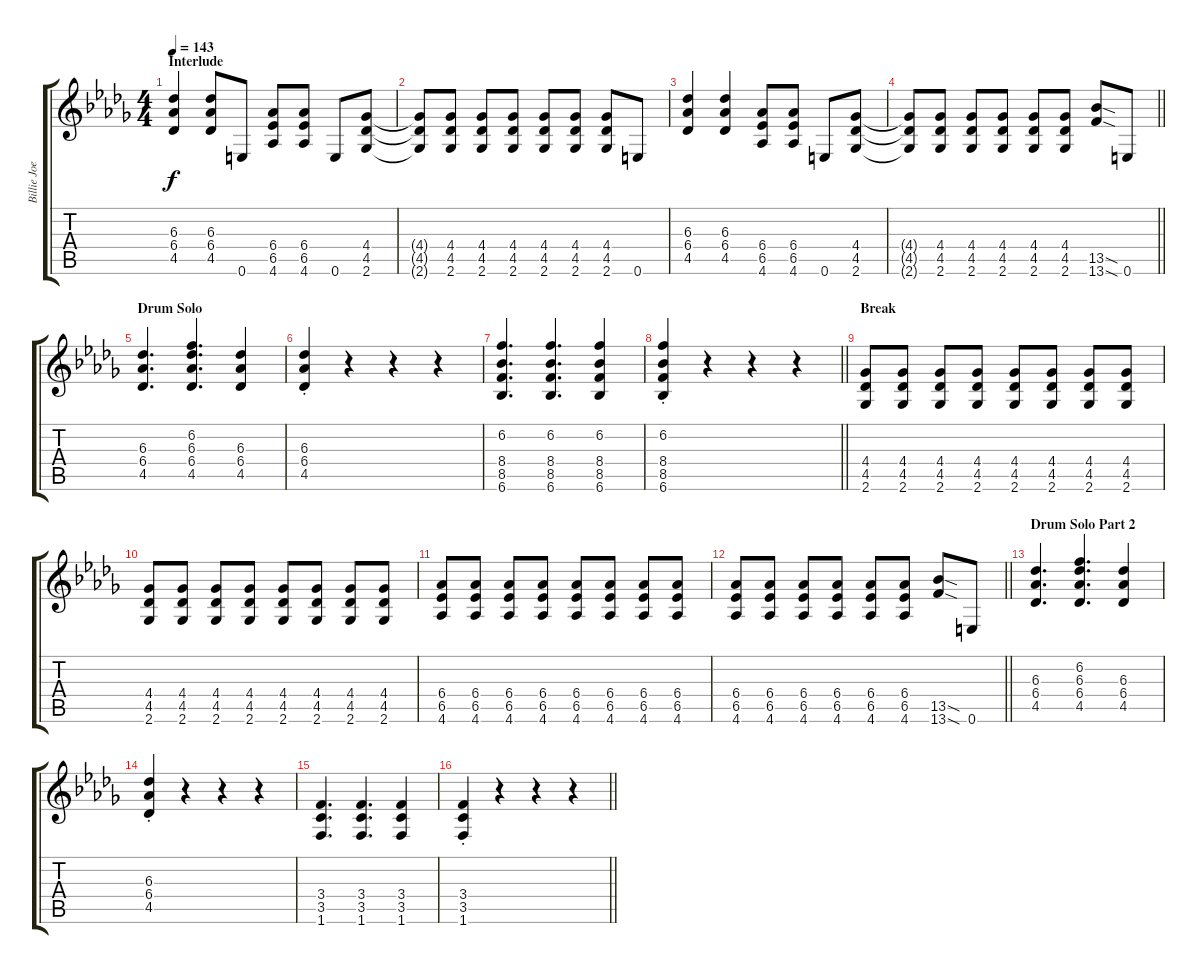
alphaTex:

\track ("Billie Joe Rhythm" "Billie Joe") {instrument overdrivenguitar}
\staff {score tabs}
\tuning (E4 B3 G3 D3 A2 E2) {hide}
\ts (4 4)
\section ("" "Interlude")
\tempo 143
\clef g2
\ks db
(6.3 6.4 4.5).4{dy f} (6.3 6.4 4.5).8 0.6.8 (6.4 6.5 4.6).8 (6.4 6.5 4.6).8 0.6.8 (4.4 4.5 2.6).8 |
(4.4{t} 4.5{t} 2.6{t}).8 (4.4 4.5 2.6).8 (4.4 4.5 2.6).8 (4.4 4.5 2.6).8 (4.4 4.5 2.6).8 (4.4 4.5 2.6).8 (4.4 4.5 2.6).8 0.6.8 |
(6.3 6.4 4.5).4 (6.3 6.4 4.5).4 (6.4 6.5 4.6).8 (6.4 6.5 4.6).8 0.6.8 (4.4 4.5 2.6).8 |
\barLineRight lightlight
(4.4{t} 4.5{t} 2.6{t}).8 (4.4 4.5 2.6).8 (4.4 4.5 2.6).8 (4.4 4.5 2.6).8 (4.4 4.5 2.6).8 (4.4 4.5 2.6).8 (13.5{sod} 13.6{sod}).8 0.6.8 |
\section ("" "Drum Solo")
(6.3 6.4 4.5).4{d} (6.2 6.3 6.4 4.5).4{d} (6.3 6.4 4.5).4 |
(6.3{st} 6.4{st} 4.5{st}).4 r.4 r.4 r.4 |
(6.2 8.4 8.5 6.6).4{d} (6.2 8.4 8.5 6.6).4{d} (6.2 8.4 8.5 6.6).4 |
\barLineRight lightlight
(6.2{st} 8.4{st} 8.5{st} 6.6{st}).4 r.4 r.4 r.4 |
\section ("" "Break")
(4.4 4.5 2.6).8 (4.4 4.5 2.6).8 (4.4 4.5 2.6).8 (4.4 4.5 2.6).8 (4.4 4.5 2.6).8 (4.4 4.5 2.6).8 (4.4 4.5 2.6).8 (4.4 4.5 2.6).8 |
(4.4 4.5 2.6).8 (4.4 4.5 2.6).8 (4.4 4.5 2.6).8 (4.4 4.5 2.6).8 (4.4 4.5 2.6).8 (4.4 4.5 2.6).8 (4.4 4.5 2.6).8 (4.4 4.5 2.6).8 |
(6.4 6.5 4.6).8 (6.4 6.5 4.6).8 (6.4 6.5 4.6).8 (6.4 6.5 4.6).8 (6.4 6.5 4.6).8 (6.4 6.5 4.6).8 (6.4 6.5 4.6).8 (6.4 6.5 4.6).8 |
\barLineRight lightlight
(6.4 6.5 4.6).8 (6.4 6.5 4.6).8 (6.4 6.5 4.6).8 (6.4 6.5 4.6).8 (6.4 6.5 4.6).8 (6.4 6.5 4.6).8 (13.5{sod} 13.6{sod}).8 0.6.8 |
\section ("" "Drum Solo Part 2")
(6.3 6.4 4.5).4{d} (6.2 6.3 6.4 4.5).4{d} (6.3 6.4 4.5).4 |
(6.3{st} 6.4{st} 4.5{st}).4 r.4 r.4 r.4 |
(3.4 3.5 1.6).4{d} (3.4 3.5 1.6).4{d} (3.4 3.5 1.6).4 |
\barLineRight lightlight
(3.4{st} 3.5{st} 1.6{st}).4 r.4 r.4 r.4
